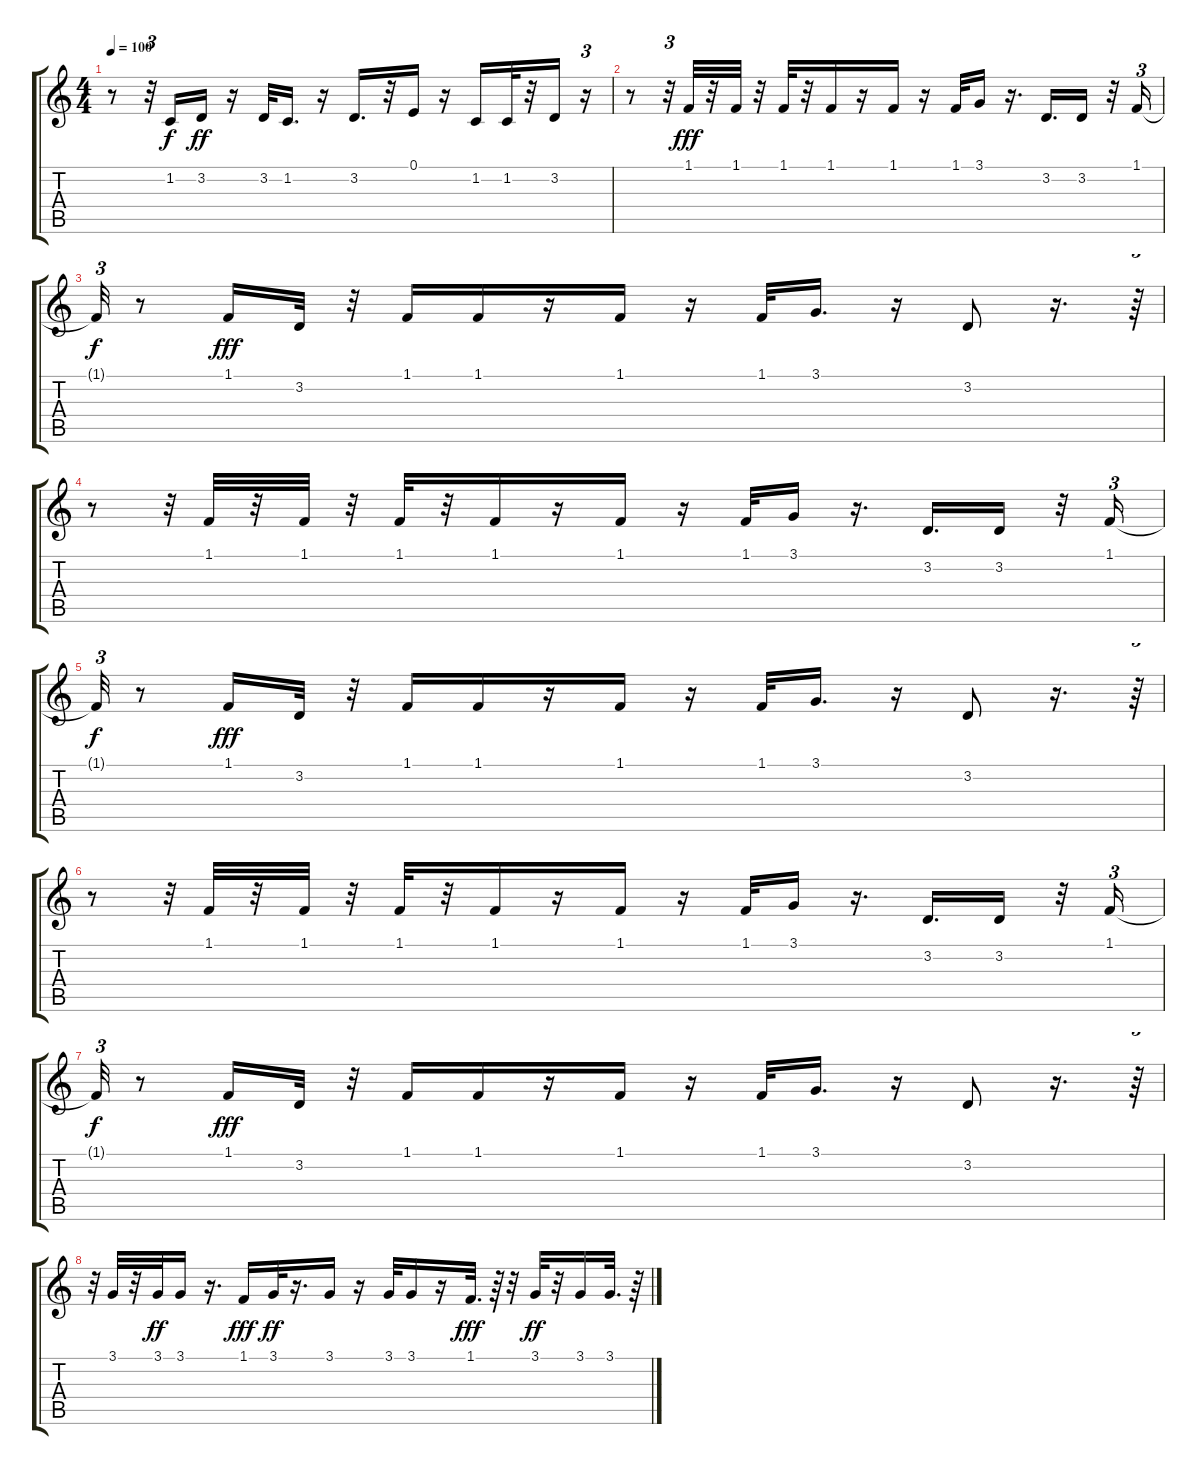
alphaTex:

\track "" {instrument choiraahs}
\staff {score tabs}
\tuning (E4 B3 G3 D3 A2 E2) {hide}
\ts (4 4)
\tempo 100
\clef g2
\ks c
r.8{dy fff} r.32{tu (3 2)} 1.2.16{dy f} 3.2.16{dy ff} r.16 3.2.32 1.2.16{d} r.16 3.2.16{d} r.32 0.1.16 r.16 1.2.16 1.2.32 r.32 3.2.16 r.16{tu (3 2)} |
r.8 r.32{tu (3 2)} 1.1.32{dy fff} r.32 1.1.32 r.32 1.1.32 r.32 1.1.16 r.16 1.1.16 r.16 1.1.32 3.1.16 r.16{d} 3.2.16{d} 3.2.16 r.32 1.1.16{tu (3 2)} |
1.1{t}.32{tu (3 2) dy f} r.8 1.1.16{dy fff} 3.2.32 r.32 1.1.16 1.1.16 r.16 1.1.16 r.16 1.1.32 3.1.16{d} r.16 3.2.8 r.16{d} r.64{tu (3 2)} |
r.8 r.32{tu (3 2)} 1.1.32 r.32 1.1.32 r.32 1.1.32 r.32 1.1.16 r.16 1.1.16 r.16 1.1.32 3.1.16 r.16{d} 3.2.16{d} 3.2.16 r.32 1.1.16{tu (3 2)} |
1.1{t}.32{tu (3 2) dy f} r.8 1.1.16{dy fff} 3.2.32 r.32 1.1.16 1.1.16 r.16 1.1.16 r.16 1.1.32 3.1.16{d} r.16 3.2.8 r.16{d} r.64{tu (3 2)} |
r.8 r.32{tu (3 2)} 1.1.32 r.32 1.1.32 r.32 1.1.32 r.32 1.1.16 r.16 1.1.16 r.16 1.1.32 3.1.16 r.16{d} 3.2.16{d} 3.2.16 r.32 1.1.16{tu (3 2)} |
1.1{t}.32{tu (3 2) dy f} r.8 1.1.16{dy fff} 3.2.32 r.32 1.1.16 1.1.16 r.16 1.1.16 r.16 1.1.32 3.1.16{d} r.16 3.2.8 r.16{d} r.64{tu (3 2)} |
r.32{tu (3 2)} 3.1.32 r.32 3.1.32{dy ff} 3.1.16 r.16{d} 1.1.16{dy fff} 3.1.32{dy ff} r.16{d} 3.1.16 r.16 3.1.32 3.1.16 r.16 1.1.32{d dy fff} r.64 r.32 3.1.32{dy ff} r.32 3.1.16 3.1.32{d} r.64
